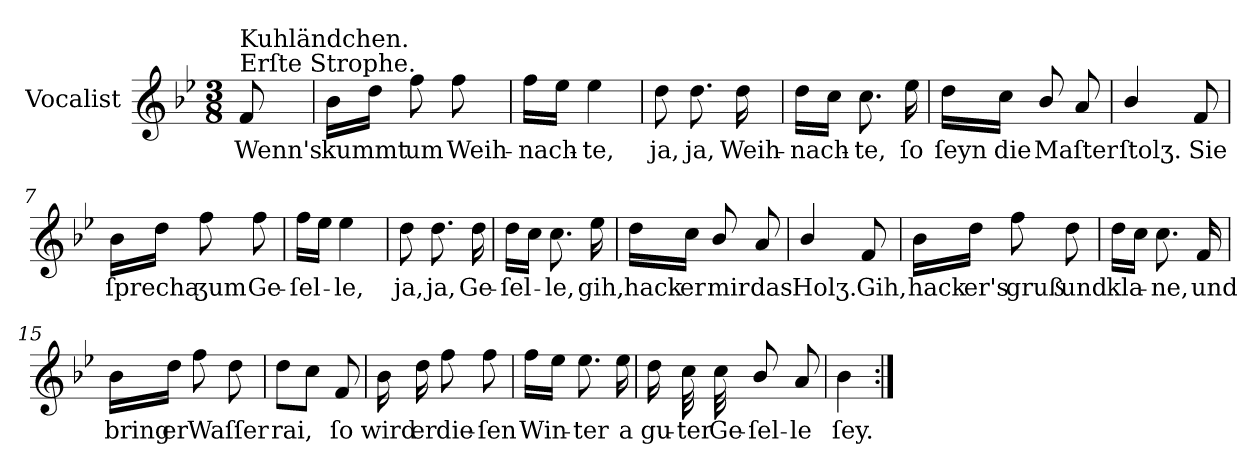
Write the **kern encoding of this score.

**kern	**text
*part1	*part1
*staff1	*staff1
*I"Vocalist	*
*k[b-e-]	*
*B-:	*
*M3/8	*
=	=
!LO:TX:a:t=Erſte Strophe.	!
!LO:TX:a:t=Kuhländchen.	!
8f	Wenn's
=1	=1
16b-LL	kummt
16ddJJ	.
8ff	um
8ff	Weih-
=2	=2
16ffLL	-nach-
16ee-JJ	.
4ee-	-te,
=3	=3
8dd	ja,
8.dd	ja,
16dd	Weih-
=4	=4
16ddLL	-nach-
16ccJJ	.
8.cc	-te,
16ee-	ſo
=5	=5
16ddLL	ſeyn
16ccJJ	die
8b-/	Maſter
8a	.
=6	=6
4b-/	ſtolʒ.
8f	Sie
=7	=7
16b-LL	ſprecha
16ddJJ	.
8ff	ʒum
8ff	Ge-
=8	=8
16ffLL	-ſel-
16ee-JJ	.
4ee-	-le,
=9	=9
8dd	ja,
8.dd	ja,
16dd	Ge-
=10	=10
16ddLL	-ſel-
16ccJJ	.
8.cc	-le,
16ee-	gih,
=11	=11
16ddLL	hack
16ccJJ	er
8b-/	mir
8a	das
=12	=12
4b-/	Holʒ.
8f	Gih,
=13	=13
16b-LL	hack
16ddJJ	er's
8ff	gruß
8dd	und
=14	=14
16ddLL	kla-
16ccJJ	.
8.cc	-ne,
16f	und
=15	=15
16b-LL	bring
16ddJJ	er
8ff	Waſſer
8dd	.
=16	=16
8ddL	rai,
8ccJ	.
8f	ſo
=17	=17
16b-	wird
16dd	er
8ff	die-
8ff	-ſen
=18	=18
16ffLL	Win-
16ee-JJ	.
8.ee-	-ter
16ee-	a
=19	=19
16dd	gu-
32cc	-ter
32cc	Ge-
8b-/	-ſel-
8a	-le
=20	=20
4b-	ſey.
=:|!	=:|!
*-	*-
